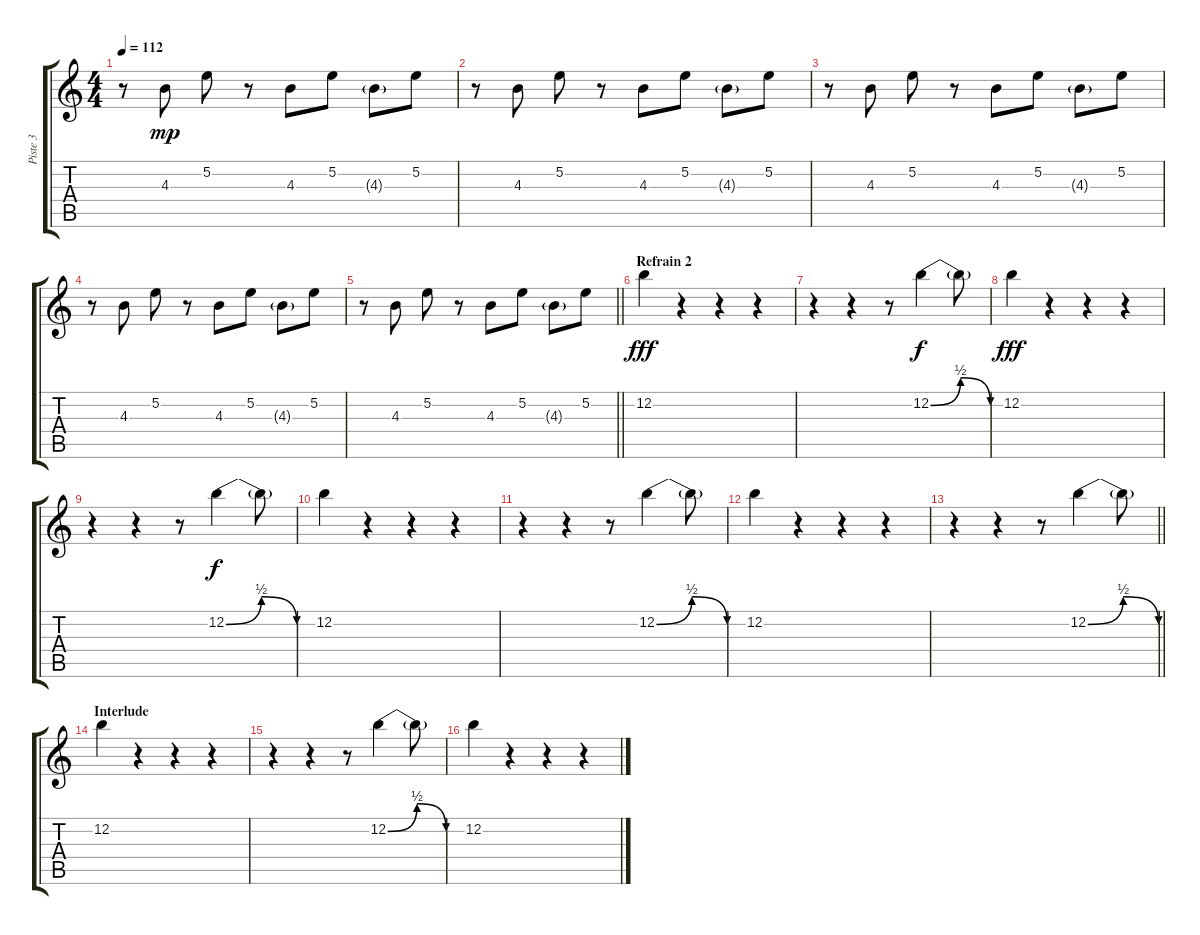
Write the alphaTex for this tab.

\track ("Piste 3" "Piste 3") {instrument electricguitarclean}
\staff {score tabs}
\tuning (E4 B3 G3 D3 A2 E2) {hide}
\ts (4 4)
\tempo 112
\clef g2
\ks c
r.8{dy mp} 4.3.8 5.2.8 r.8 4.3.8 5.2.8 4.3{g}.8 5.2.8 |
r.8 4.3.8 5.2.8 r.8 4.3.8 5.2.8 4.3{g}.8 5.2.8 |
r.8 4.3.8 5.2.8 r.8 4.3.8 5.2.8 4.3{g}.8 5.2.8 |
r.8 4.3.8 5.2.8 r.8 4.3.8 5.2.8 4.3{g}.8 5.2.8 |
\barLineRight lightlight
r.8 4.3.8 5.2.8 r.8 4.3.8 5.2.8 4.3{g}.8 5.2.8 |
\section ("" "Refrain 2")
12.2.4{dy fff} r.4 r.4 r.4 |
r.4 r.4 r.8 12.2{be (bendrelease 0 0 26 2 53 2 60 0)}.4{dy f} 12.2{t}.8 |
12.2.4{dy fff} r.4 r.4 r.4 |
r.4 r.4 r.8 12.2{be (bendrelease 0 0 26 2 53 2 60 0)}.4{dy f} 12.2{t}.8 |
12.2.4 r.4 r.4 r.4 |
r.4 r.4 r.8 12.2{be (bendrelease 0 0 26 2 53 2 60 0)}.4 12.2{t}.8 |
12.2.4 r.4 r.4 r.4 |
\barLineRight lightlight
r.4 r.4 r.8 12.2{be (bendrelease 0 0 26 2 53 2 60 0)}.4 12.2{t}.8 |
\section ("" "Interlude")
12.2.4 r.4 r.4 r.4 |
r.4 r.4 r.8 12.2{be (bendrelease 0 0 26 2 53 2 60 0)}.4 12.2{t}.8 |
12.2.4 r.4 r.4 r.4
